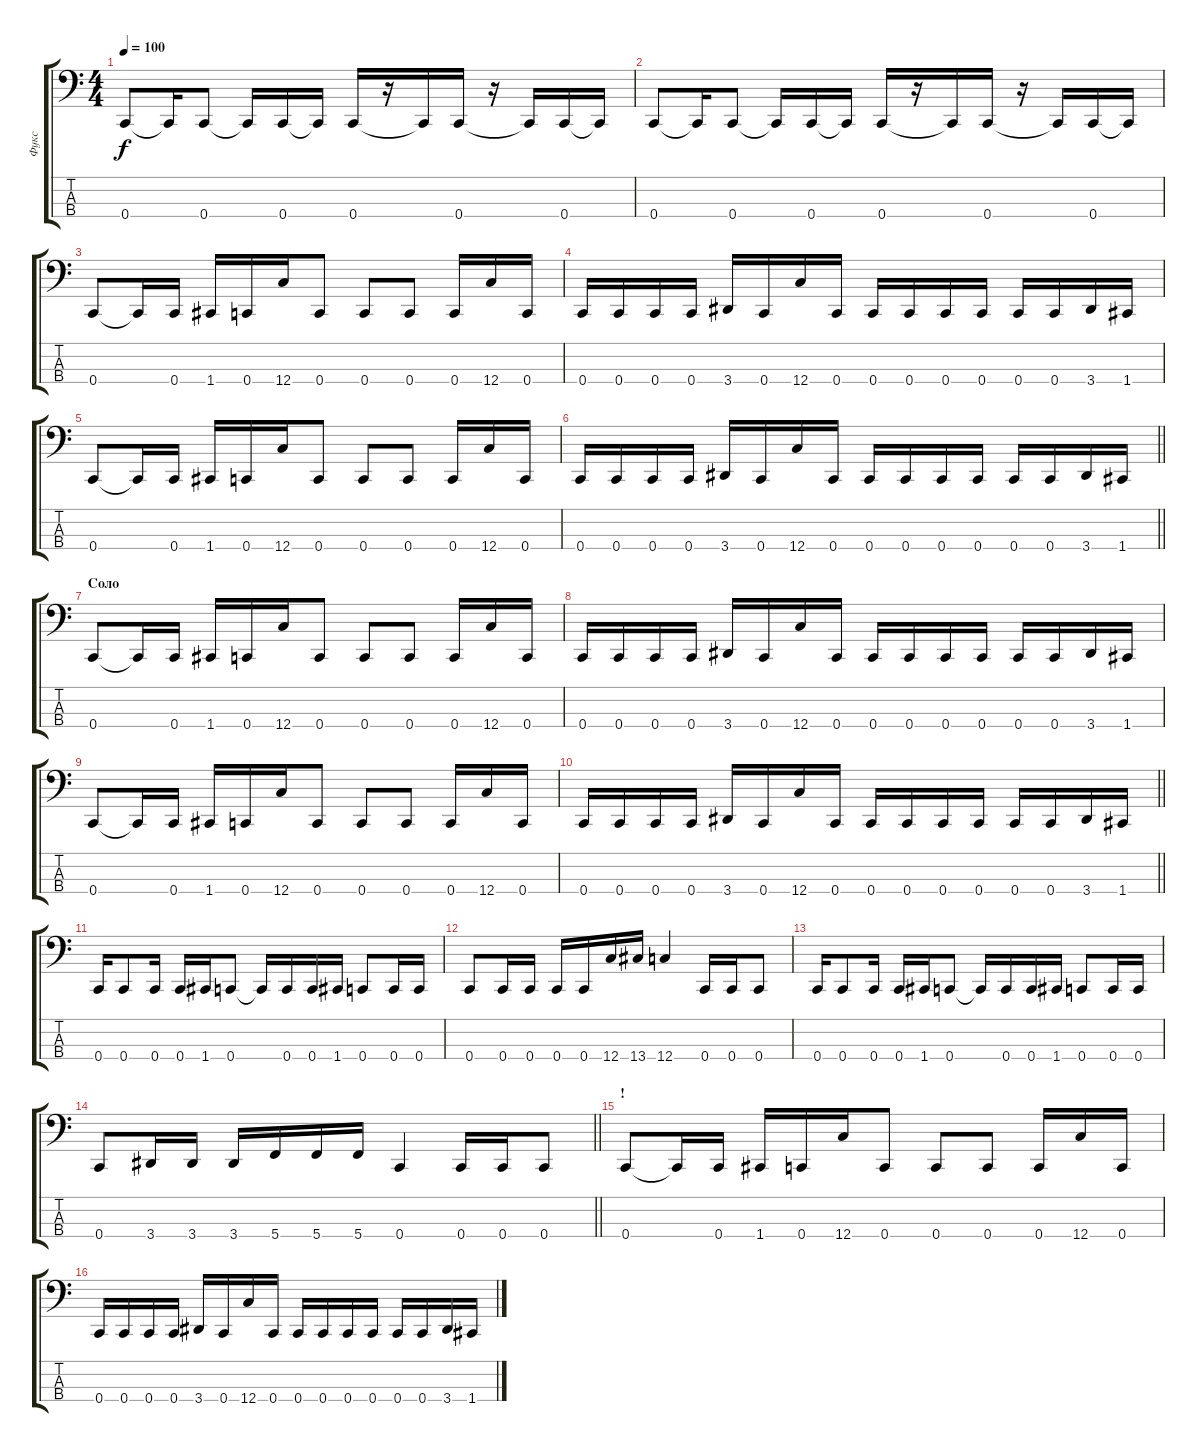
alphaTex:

\track ("Фукс" "Фукс") {instrument electricbasspick}
\staff {score tabs}
\tuning (F2 C2 G1 C1) {hide}
\ts (4 4)
\tempo 100
\clef f4
\ks c
0.4.8{dy f} 0.4{t}.16 0.4.8 0.4{t}.16 0.4.16 0.4{t}.16 0.4.16 r.16 0.4{t}.16 0.4.16 r.16 0.4{t}.16 0.4.16 0.4{t}.16 |
0.4.8 0.4{t}.16 0.4.8 0.4{t}.16 0.4.16 0.4{t}.16 0.4.16 r.16 0.4{t}.16 0.4.16 r.16 0.4{t}.16 0.4.16 0.4{t}.16 |
0.4.8 0.4{t}.16 0.4.16 1.4.16 0.4.16 12.4.16 0.4.8 0.4.8 0.4.8 0.4.16 12.4.16 0.4.16 |
0.4.16 0.4.16 0.4.16 0.4.16 3.4.16 0.4.16 12.4.16 0.4.16 0.4.16 0.4.16 0.4.16 0.4.16 0.4.16 0.4.16 3.4.16 1.4.16 |
0.4.8 0.4{t}.16 0.4.16 1.4.16 0.4.16 12.4.16 0.4.8 0.4.8 0.4.8 0.4.16 12.4.16 0.4.16 |
\barLineRight lightlight
0.4.16 0.4.16 0.4.16 0.4.16 3.4.16 0.4.16 12.4.16 0.4.16 0.4.16 0.4.16 0.4.16 0.4.16 0.4.16 0.4.16 3.4.16 1.4.16 |
\section ("" "Соло")
0.4.8 0.4{t}.16 0.4.16 1.4.16 0.4.16 12.4.16 0.4.8 0.4.8 0.4.8 0.4.16 12.4.16 0.4.16 |
0.4.16 0.4.16 0.4.16 0.4.16 3.4.16 0.4.16 12.4.16 0.4.16 0.4.16 0.4.16 0.4.16 0.4.16 0.4.16 0.4.16 3.4.16 1.4.16 |
0.4.8 0.4{t}.16 0.4.16 1.4.16 0.4.16 12.4.16 0.4.8 0.4.8 0.4.8 0.4.16 12.4.16 0.4.16 |
\barLineRight lightlight
0.4.16 0.4.16 0.4.16 0.4.16 3.4.16 0.4.16 12.4.16 0.4.16 0.4.16 0.4.16 0.4.16 0.4.16 0.4.16 0.4.16 3.4.16 1.4.16 |
0.4.16 0.4.8 0.4.16 0.4.16 1.4.16 0.4.8 0.4{t}.16 0.4.16 0.4.16 1.4.16 0.4.8 0.4.16 0.4.16 |
0.4.8 0.4.16 0.4.16 0.4.16 0.4.16 12.4.16 13.4.16 12.4.4 0.4.16 0.4.16 0.4.8 |
0.4.16 0.4.8 0.4.16 0.4.16 1.4.16 0.4.8 0.4{t}.16 0.4.16 0.4.16 1.4.16 0.4.8 0.4.16 0.4.16 |
\barLineRight lightlight
0.4.8 3.4.16 3.4.16 3.4.16 5.4.16 5.4.16 5.4.16 0.4.4 0.4.16 0.4.16 0.4.8 |
\section ("" "!")
0.4.8 0.4{t}.16 0.4.16 1.4.16 0.4.16 12.4.16 0.4.8 0.4.8 0.4.8 0.4.16 12.4.16 0.4.16 |
0.4.16 0.4.16 0.4.16 0.4.16 3.4.16 0.4.16 12.4.16 0.4.16 0.4.16 0.4.16 0.4.16 0.4.16 0.4.16 0.4.16 3.4.16 1.4.16
